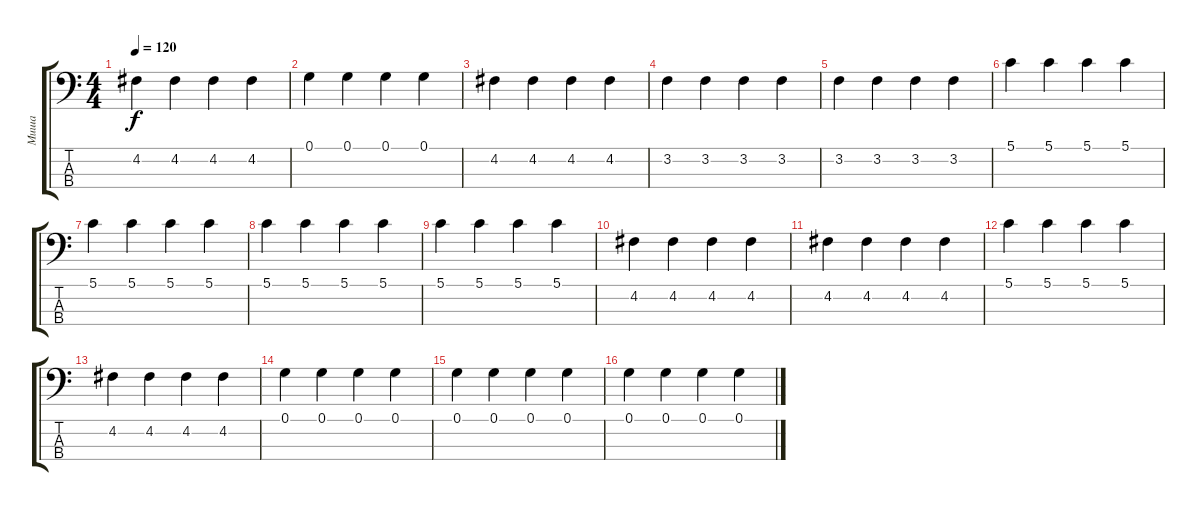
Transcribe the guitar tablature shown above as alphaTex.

\track ("Миша" "Миша") {instrument electricbassfinger}
\staff {score tabs}
\tuning (G2 D2 A1 E1) {hide}
\ts (4 4)
\tempo 120
\clef f4
\ks c
4.2.4{dy f} 4.2.4 4.2.4 4.2.4 |
0.1.4 0.1.4 0.1.4 0.1.4 |
4.2.4 4.2.4 4.2.4 4.2.4 |
3.2.4 3.2.4 3.2.4 3.2.4 |
3.2.4 3.2.4 3.2.4 3.2.4 |
5.1.4 5.1.4 5.1.4 5.1.4 |
5.1.4 5.1.4 5.1.4 5.1.4 |
5.1.4 5.1.4 5.1.4 5.1.4 |
5.1.4 5.1.4 5.1.4 5.1.4 |
4.2.4 4.2.4 4.2.4 4.2.4 |
4.2.4 4.2.4 4.2.4 4.2.4 |
5.1.4 5.1.4 5.1.4 5.1.4 |
4.2.4 4.2.4 4.2.4 4.2.4 |
0.1.4 0.1.4 0.1.4 0.1.4 |
0.1.4 0.1.4 0.1.4 0.1.4 |
0.1.4 0.1.4 0.1.4 0.1.4
